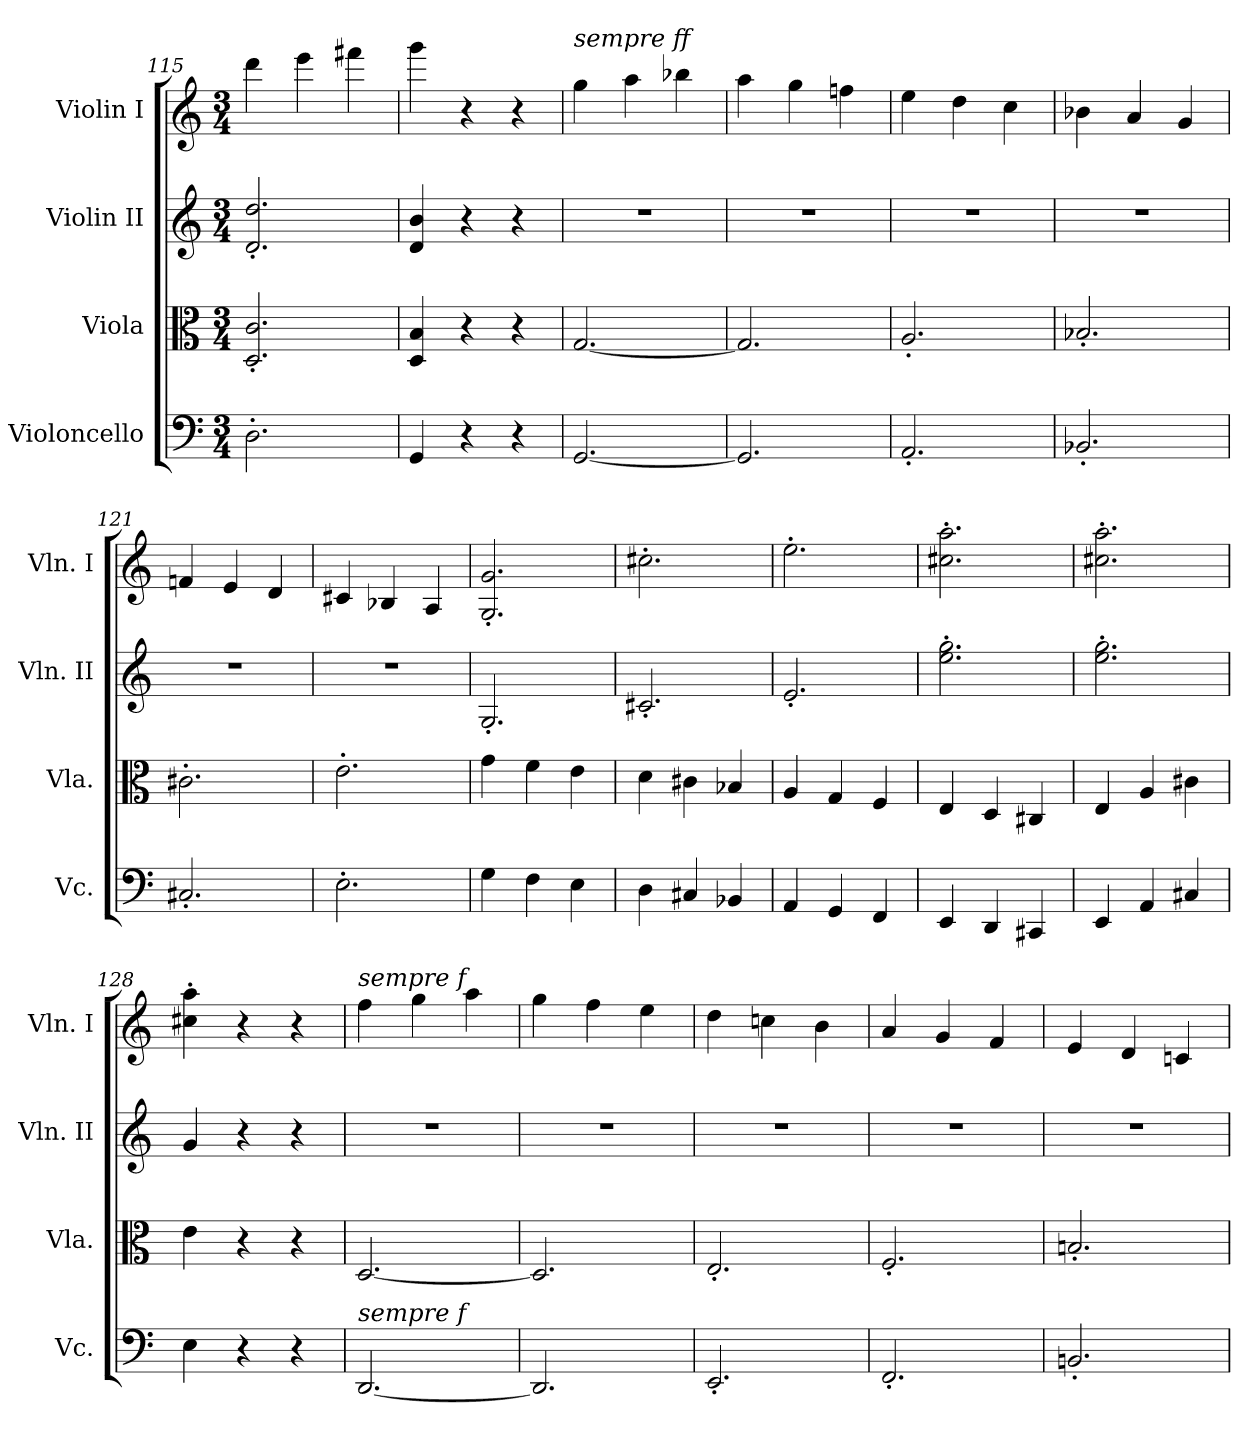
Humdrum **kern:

**kern	**kern	**kern	**kern
*part4	*part3	*part2	*part1
*staff4	*staff3	*staff2	*staff1
*I"Violoncello	*I"Viola	*I"Violin II	*I"Violin I
*I'Vc.	*I'Vla.	*I'Vln. II	*I'Vln. I
*clefF4	*clefC3	*clefG2	*clefG2
*k[]	*k[]	*k[]	*k[]
*C:	*C:	*C:	*C:
*M3/4	*M3/4	*M3/4	*M3/4
=115	=115	=115	=115
2.D'\	2.D/' 2.c/'	2.d/' 2.dd/'	4ddd\
.	.	.	4eee\
.	.	.	4fff#X\
!!LO:LB:g=z
=116	=116	=116	=116
4GG/	4D/ 4B/	4d/ 4b/	4ggg\
4r	4r	4r	4r
4r	4r	4r	4r
=117	=117	=117	=117
!	!	!	!LO:TX:a:i:t=sempre ff
[2.GG/	[2.G/	2.r	4gg\
.	.	.	4aa\
.	.	.	4bb-X\
=118	=118	=118	=118
2.GG/]	2.G/]	2.r	4aa\
.	.	.	4gg\
.	.	.	4ffn\
=119	=119	=119	=119
2.AA'/	2.A'/	2.r	4ee\
.	.	.	4dd\
.	.	.	4cc\
=120	=120	=120	=120
2.BB-X'/	2.B-X'/	2.r	4b-X\
.	.	.	4a/
.	.	.	4g/
=121	=121	=121	=121
2.C#X'/	2.c#X'\	2.r	4fn/
.	.	.	4e/
.	.	.	4d/
=122	=122	=122	=122
2.E'\	2.e'\	2.r	4c#X/
.	.	.	4B-X/
.	.	.	4A/
=123	=123	=123	=123
4G\	4g\	2.G'/	2.G/' 2.g/'
4F\	4f\	.	.
4E\	4e\	.	.
!!LO:LB:g=z
=124	=124	=124	=124
4D\	4d\	2.c#X'/	2.cc#X'\
4C#X/	4c#X\	.	.
4BB-X/	4B-X/	.	.
=125	=125	=125	=125
4AA/	4A/	2.e'/	2.ee'\
4GG/	4G/	.	.
4FF/	4F/	.	.
=126	=126	=126	=126
4EE/	4E/	2.ee\' 2.gg\'	2.cc#X\' 2.aa\'
4DD/	4D/	.	.
4CC#X/	4C#X/	.	.
=127	=127	=127	=127
4EE/	4E/	2.ee\' 2.gg\'	2.cc#X\' 2.aa\'
4AA/	4A/	.	.
4C#X/	4c#X\	.	.
=128	=128	=128	=128
4E\	4e\	4g/	4cc#X\' 4aa\'
4r	4r	4r	4r
4r	4r	4r	4r
=129	=129	=129	=129
!	!	!	!LO:TX:a:i:t=sempre f
!LO:TX:a:i:t=sempre f	!	!	!
[2.DD/	[2.D/	2.r	4ff\
.	.	.	4gg\
.	.	.	4aa\
=130	=130	=130	=130
2.DD/]	2.D/]	2.r	4gg\
.	.	.	4ff\
.	.	.	4ee\
=131	=131	=131	=131
2.EE'/	2.E'/	2.r	4dd\
.	.	.	4ccn\
.	.	.	4b\
!!LO:LB:g=z
=132	=132	=132	=132
2.FF'/	2.F'/	2.r	4a/
.	.	.	4g/
.	.	.	4f/
=133	=133	=133	=133
2.BBn'/	2.Bn'/	2.r	4e/
.	.	.	4d/
.	.	.	4cn/
=	=	=	=
*-	*-	*-	*-
